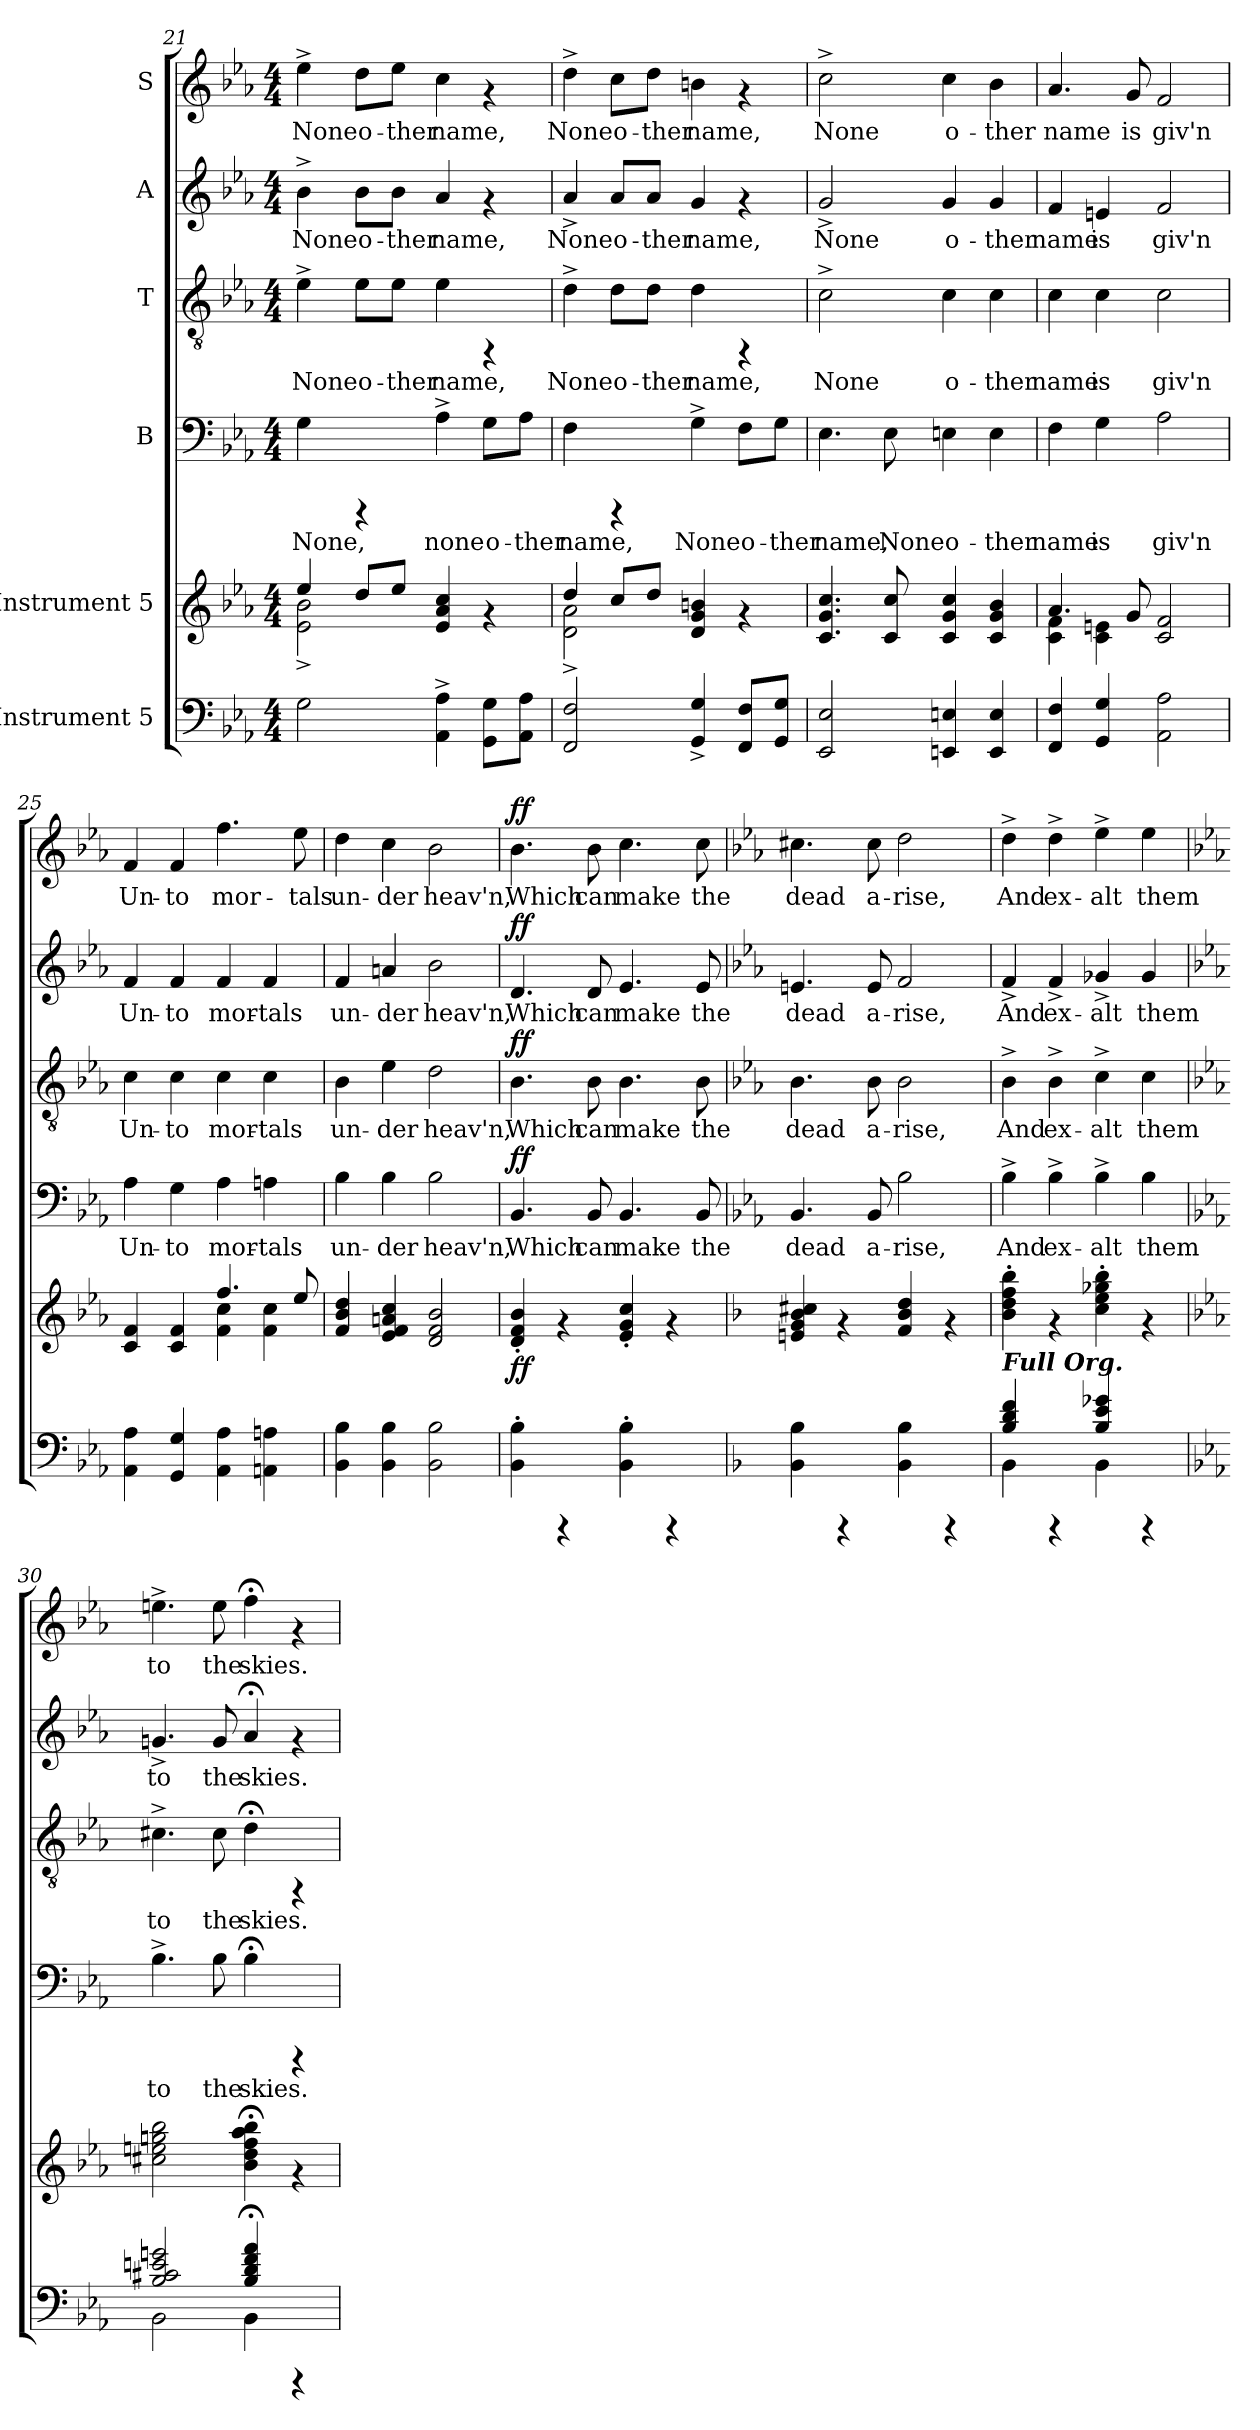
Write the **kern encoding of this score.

**kern	**kern	**dynam	**kern	**text	**dynam	**kern	**text	**dynam	**kern	**text	**dynam	**kern	**text	**dynam
*part6	*part5	*part5	*part4	*part4	*part4	*part3	*part3	*part3	*part2	*part2	*part2	*part1	*part1	*part1
*staff6	*staff5	*staff5	*staff4	*staff4	*staff4	*staff3	*staff3	*staff3	*staff2	*staff2	*staff2	*staff1	*staff1	*staff1
*I"Instrument 5	*I"Instrument 5	*	*I"B	*	*	*I"T	*	*	*I"A	*	*	*I"S	*	*
!!LO:LB:g=z
*clefF4	*clefG2	*	*clefF4	*	*	*clefGv2	*	*	*clefG2	*	*	*clefG2	*	*
*k[b-e-a-]	*k[b-e-a-]	*	*k[b-e-a-]	*	*	*k[b-e-a-]	*	*	*k[b-e-a-]	*	*	*k[b-e-a-]	*	*
*E-:	*E-:	*	*E-:	*	*	*E-:	*	*	*E-:	*	*	*E-:	*	*
*M4/4	*M4/4	*	*M4/4	*	*	*M4/4	*	*	*M4/4	*	*	*M4/4	*	*
=21	=21	=21	=21	=21	=21	=21	=21	=21	=21	=21	=21	=21	=21	=21
*	*^	*	*	*	*	*	*	*	*	*	*	*	*	*
!	!	!	!	!	!LO:LY:b	!	!	!LO:LY:b	!	!	!LO:LY:b	!	!	!LO:LY:b	!
2G\	4ee-/	2e-\^> 2b-\^>	.	4G\	None,	.	4e-^>\	None	.	4b-^>\	None	.	4ee-^>\	None	.
!	!	!	!	!	!	!	!	!LO:LY:b	!	!	!LO:LY:b	!	!	!LO:LY:b	!
.	8dd/L	.	.	4rCCC	.	.	8e-\L	o-	.	8b-\L	o-	.	8dd\L	o-	.
!	!	!	!	!	!	!	!	!LO:LY:b	!	!	!LO:LY:b	!	!	!LO:LY:b	!
.	8ee-/J	.	.	.	.	.	8e-\J	-ther	.	8b-\J	-ther	.	8ee-\J	-ther	.
!	!	!	!	!	!LO:LY:b	!	!	!LO:LY:b	!	!	!LO:LY:b	!	!	!LO:LY:b	!
4A-\^> 4AA-\^>	4cc/ 4a-/ 4e-/	2ryy	.	4A-^>\	none	.	4e-\	name,	.	4a-/	name,	.	4cc\	name,	.
!	!	!	!	!	!LO:LY:b	!	!	!	!	!	!	!	!	!	!
8GG\ 8G\L	4rf	.	.	8G\L	o-	.	4rFF	.	.	4rf	.	.	4rf	.	.
!	!	!	!	!	!LO:LY:b	!	!	!	!	!	!	!	!	!	!
8AA-\ 8A-\J	.	.	.	8A-\J	-ther	.	.	.	.	.	.	.	.	.	.
=22	=22	=22	=22	=22	=22	=22	=22	=22	=22	=22	=22	=22	=22	=22	=22
!	!	!	!	!	!LO:LY:b	!	!	!LO:LY:b	!	!	!LO:LY:b	!	!	!LO:LY:b	!
2FF/ 2F/	4dd/	2a-\^> 2d\^>	.	4F\	name,	.	4d^>\	None	.	4a-^</	None	.	4dd^>\	None	.
!	!	!	!	!	!	!	!	!LO:LY:b	!	!	!LO:LY:b	!	!	!LO:LY:b	!
.	8cc/L	.	.	4rCCC	.	.	8d\L	o-	.	8a-/L	o-	.	8cc\L	o-	.
!	!	!	!	!	!	!	!	!LO:LY:b	!	!	!LO:LY:b	!	!	!LO:LY:b	!
.	8dd/J	.	.	.	.	.	8d\J	-ther	.	8a-/J	-ther	.	8dd\J	-ther	.
!	!	!	!	!	!LO:LY:b	!	!	!LO:LY:b	!	!	!LO:LY:b	!	!	!LO:LY:b	!
4G/^< 4GG/^<	4bn/ 4d/ 4g/	2ryy	.	4G^>\	None	.	4d\	name,	.	4g/	name,	.	4bn\	name,	.
!	!	!	!	!	!LO:LY:b	!	!	!	!	!	!	!	!	!	!
8FF/ 8F/L	4rf	.	.	8F\L	o-	.	4rFF	.	.	4rf	.	.	4rf	.	.
!	!	!	!	!	!LO:LY:b	!	!	!	!	!	!	!	!	!	!
8GG/ 8G/J	.	.	.	8G\J	-ther	.	.	.	.	.	.	.	.	.	.
*	*v	*v	*	*	*	*	*	*	*	*	*	*	*	*	*
=23	=23	=23	=23	=23	=23	=23	=23	=23	=23	=23	=23	=23	=23	=23
!	!	!	!	!LO:LY:b	!	!	!LO:LY:b	!	!	!LO:LY:b	!	!	!LO:LY:b	!
2EE-/ 2E-/	4.g/ 4.c/ 4.cc/	.	4.E-\	name,	.	2c^>\	None	.	2g^</	None	.	2cc^>\	None	.
!	!	!	!	!LO:LY:b	!	!	!	!	!	!	!	!	!	!
.	8cc/ 8c/	.	8E-\	None	.	.	.	.	.	.	.	.	.	.
!	!	!	!	!LO:LY:b	!	!	!LO:LY:b	!	!	!LO:LY:b	!	!	!LO:LY:b	!
4EEn/ 4En/	4cc/ 4c/ 4g/	.	4En\	o-	.	4c\	o-	.	4g/	o-	.	4cc\	o-	.
!	!	!	!	!LO:LY:b	!	!	!LO:LY:b	!	!	!LO:LY:b	!	!	!LO:LY:b	!
4E/ 4EE/	4b-/ 4g/ 4c/	.	4E\	-ther	.	4c\	-ther	.	4g/	-ther	.	4b-\	-ther	.
=24	=24	=24	=24	=24	=24	=24	=24	=24	=24	=24	=24	=24	=24	=24
*	*^	*	*	*	*	*	*	*	*	*	*	*	*	*
!	!	!	!	!	!LO:LY:b	!	!	!LO:LY:b	!	!	!LO:LY:b	!	!	!LO:LY:b	!
4FF/ 4F/	4.a-/	4f\ 4c\	.	4F\	name	.	4c\	name	.	4f/	name	.	4.a-/	name	.
!	!	!	!	!	!LO:LY:b	!	!	!LO:LY:b	!	!	!LO:LY:b	!	!	!	!
4GG/ 4G/	.	4en\ 4c\	.	4G\	is	.	4c\	is	.	4en/	is	.	.	.	.
!	!	!	!	!	!	!	!	!	!	!	!	!	!	!LO:LY:b	!
.	8g/	.	.	.	.	.	.	.	.	.	.	.	8g/	is	.
!	!	!	!	!	!LO:LY:b	!	!	!LO:LY:b	!	!	!LO:LY:b	!	!	!LO:LY:b	!
2A-\ 2AA-\	2f/ 2c/	2ryy	.	2A-\	giv'n	.	2c\	giv'n	.	2f/	giv'n	.	2f/	giv'n	.
!!LO:PB:g=z
=25	=25	=25	=25	=25	=25	=25	=25	=25	=25	=25	=25	=25	=25	=25	=25
!	!	!	!	!	!LO:LY:b	!	!	!LO:LY:b	!	!	!LO:LY:b	!	!	!LO:LY:b	!
4A-\ 4AA-\	4f/ 4c/	2ryy	.	4A-\	Un-	.	4c\	Un-	.	4f/	Un-	.	4f/	Un-	.
!	!	!	!	!	!LO:LY:b	!	!	!LO:LY:b	!	!	!LO:LY:b	!	!	!LO:LY:b	!
4G/ 4GG/	4c/ 4f/	.	.	4G\	-to	.	4c\	-to	.	4f/	-to	.	4f/	-to	.
!	!	!	!	!	!LO:LY:b	!	!	!LO:LY:b	!	!	!LO:LY:b	!	!	!LO:LY:b	!
4A-\ 4AA-\	4.ff/	4f\ 4cc\	.	4A-\	mor-	.	4c\	mor-	.	4f/	mor-	.	4.ff\	mor-	.
!	!	!	!	!	!LO:LY:b	!	!	!LO:LY:b	!	!	!LO:LY:b	!	!	!	!
4An\ 4AAn\	.	4cc\ 4f\	.	4An\	-tals	.	4c\	-tals	.	4f/	-tals	.	.	.	.
!	!	!	!	!	!	!	!	!	!	!	!	!	!	!LO:LY:b	!
.	8ee-/	.	.	.	.	.	.	.	.	.	.	.	8ee-\	-tals	.
*	*v	*v	*	*	*	*	*	*	*	*	*	*	*	*	*
=26	=26	=26	=26	=26	=26	=26	=26	=26	=26	=26	=26	=26	=26	=26
!	!	!	!	!LO:LY:b	!	!	!LO:LY:b	!	!	!LO:LY:b	!	!	!LO:LY:b	!
4BB-\ 4B-\	4dd/ 4b-/ 4f/	.	4B-\	un-	.	4B-\	un-	.	4f/	un-	.	4dd\	un-	.
!	!	!	!	!LO:LY:b	!	!	!LO:LY:b	!	!	!LO:LY:b	!	!	!LO:LY:b	!
4BB-\ 4B-\	4cc/ 4an/ 4e-/ 4f/	.	4B-\	-der	.	4e-\	-der	.	4an/	-der	.	4cc\	-der	.
!	!	!	!	!LO:LY:b	!	!	!LO:LY:b	!	!	!LO:LY:b	!	!	!LO:LY:b	!
2B-\ 2BB-\	2b-/ 2f/ 2d/	.	2B-\	heav'n,	.	2d\	heav'n,	.	2b-\	heav'n,	.	2b-\	heav'n,	.
=27	=27	=27	=27	=27	=27	=27	=27	=27	=27	=27	=27	=27	=27	=27
!	!	!LO:DY:b	!	!LO:LY:b	!LO:DY:a	!	!LO:LY:b	!LO:DY:a	!	!LO:LY:b	!LO:DY:a	!	!LO:LY:b	!LO:DY:a
4BB-\'> 4B-\'>	4f/'< 4d/'< 4b-/'<	ff	4.BB-/	Which	ff	4.B-\	Which	ff	4.d/	Which	ff	4.b-\	Which	ff
4rCCC	4rf	.	.	.	.	.	.	.	.	.	.	.	.	.
!	!	!	!	!LO:LY:b	!	!	!LO:LY:b	!	!	!LO:LY:b	!	!	!LO:LY:b	!
.	.	.	8BB-/	can	.	8B-\	can	.	8d/	can	.	8b-\	can	.
!	!	!	!	!LO:LY:b	!	!	!LO:LY:b	!	!	!LO:LY:b	!	!	!LO:LY:b	!
4BB-\'> 4B-\'>	4cc/'< 4e-/'< 4g/'<	.	4.BB-/	make	.	4.B-\	make	.	4.e-/	make	.	4.cc\	make	.
4rCCC	4rf	.	.	.	.	.	.	.	.	.	.	.	.	.
!	!	!	!	!LO:LY:b	!	!	!LO:LY:b	!	!	!LO:LY:b	!	!	!LO:LY:b	!
.	.	.	8BB-/	the	.	8B-\	the	.	8e-/	the	.	8cc\	the	.
=28	=28	=28	=28	=28	=28	=28	=28	=28	=28	=28	=28	=28	=28	=28
*k[b-]	*k[b-]	*	*	*	*	*	*	*	*	*	*	*	*	*
*F:	*F:	*	*	*	*	*	*	*	*	*	*	*	*	*
!	!	!	!	!LO:LY:b	!	!	!LO:LY:b	!	!	!LO:LY:b	!	!	!LO:LY:b	!
4BB-\ 4B-\	4b-/ 4g/ 4en/ 4cc#X/	.	4.BB-/	dead	.	4.B-\	dead	.	4.en/	dead	.	4.cc#X\	dead	.
4rCCC	4rf	.	.	.	.	.	.	.	.	.	.	.	.	.
!	!	!	!	!LO:LY:b	!	!	!LO:LY:b	!	!	!LO:LY:b	!	!	!LO:LY:b	!
.	.	.	8BB-/	a-	.	8B-\	a-	.	8e/	a-	.	8cc#\	a-	.
!	!	!	!	!LO:LY:b	!	!	!LO:LY:b	!	!	!LO:LY:b	!	!	!LO:LY:b	!
4BB-\ 4B-\	4dd/ 4f/ 4b-/	.	2B-\	-rise,	.	2B-\	-rise,	.	2f/	-rise,	.	2dd\	-rise,	.
4rCCC	4rf	.	.	.	.	.	.	.	.	.	.	.	.	.
=29	=29	=29	=29	=29	=29	=29	=29	=29	=29	=29	=29	=29	=29	=29
*^	*	*	*	*	*	*	*	*	*	*	*	*	*	*
!	!	!LO:TX:b:Bi:t=Full Org.	!	!	!	!	!	!	!	!	!	!	!	!	!
!	!	!	!	!	!LO:LY:b	!	!	!LO:LY:b	!	!	!LO:LY:b	!	!	!LO:LY:b	!
4f/ 4B-/ 4d/	4BB-\	4bb-\'> 4ff\'> 4dd\'> 4b-\'>	.	4B-^>\	And	.	4B-^>\	And	.	4f^</	And	.	4dd^>\	And	.
!	!	!	!	!	!LO:LY:b	!	!	!LO:LY:b	!	!	!LO:LY:b	!	!	!LO:LY:b	!
4rCCC	4ryy	4rf	.	4B-^>\	ex-	.	4B-^>\	ex-	.	4f^</	ex-	.	4dd^>\	ex-	.
!	!	!	!	!	!LO:LY:b	!	!	!LO:LY:b	!	!	!LO:LY:b	!	!	!LO:LY:b	!
4g-X/ 4B-/ 4e/	4BB-\	4bb-\'> 4ee\'> 4cc\'> 4gg-X\'>	.	4B-^>\	-alt	.	4c^>\	-alt	.	4g-X^</	-alt	.	4ee-^>\	-alt	.
!	!	!	!	!	!LO:LY:b	!	!	!LO:LY:b	!	!	!LO:LY:b	!	!	!LO:LY:b	!
4rCCC	4ryy	4rf	.	4B-\	them	.	4c\	them	.	4g-/	them	.	4ee-\	them	.
!!LO:LB:g=z
=30	=30	=30	=30	=30	=30	=30	=30	=30	=30	=30	=30	=30	=30	=30	=30
*k[b-e-a-]	*	*k[b-e-a-]	*	*	*	*	*	*	*	*	*	*	*	*	*
*E-:	*	*E-:	*	*	*	*	*	*	*	*	*	*	*	*	*
!	!	!	!	!	!LO:LY:b	!	!	!LO:LY:b	!	!	!LO:LY:b	!	!	!LO:LY:b	!
2gn/ 2en/ 2B-/ 2c#X/	2BB-\	2bb-\ 2ggn\ 2een\ 2cc#X\	.	4.B-^>\	to	.	4.c#X^>\	to	.	4.gn^</	to	.	4.een^>\	to	.
!	!	!	!	!	!LO:LY:b	!	!	!LO:LY:b	!	!	!LO:LY:b	!	!	!LO:LY:b	!
.	.	.	.	8B-\	the	.	8c#\	the	.	8g/	the	.	8ee\	the	.
!	!	!	!	!	!LO:LY:b	!	!	!LO:LY:b	!	!	!LO:LY:b	!	!	!LO:LY:b	!
4a-/; 4f/; 4d/; 4B-/;	4BB-\	4bb-\;< 4aa-\;< 4ff\;< 4dd\;< 4b-\;<	.	4B-;<\	skies.	.	4d;<\	skies.	.	4a-;</	skies.	.	4ff;<\	skies.	.
4rCCC	4ryy	4rf	.	4rCCC	.	.	4rFF	.	.	4rf	.	.	4rf	.	.
*v	*v	*	*	*	*	*	*	*	*	*	*	*	*	*	*
=	=	=	=	=	=	=	=	=	=	=	=	=	=	=
*-	*-	*-	*-	*-	*-	*-	*-	*-	*-	*-	*-	*-	*-	*-
